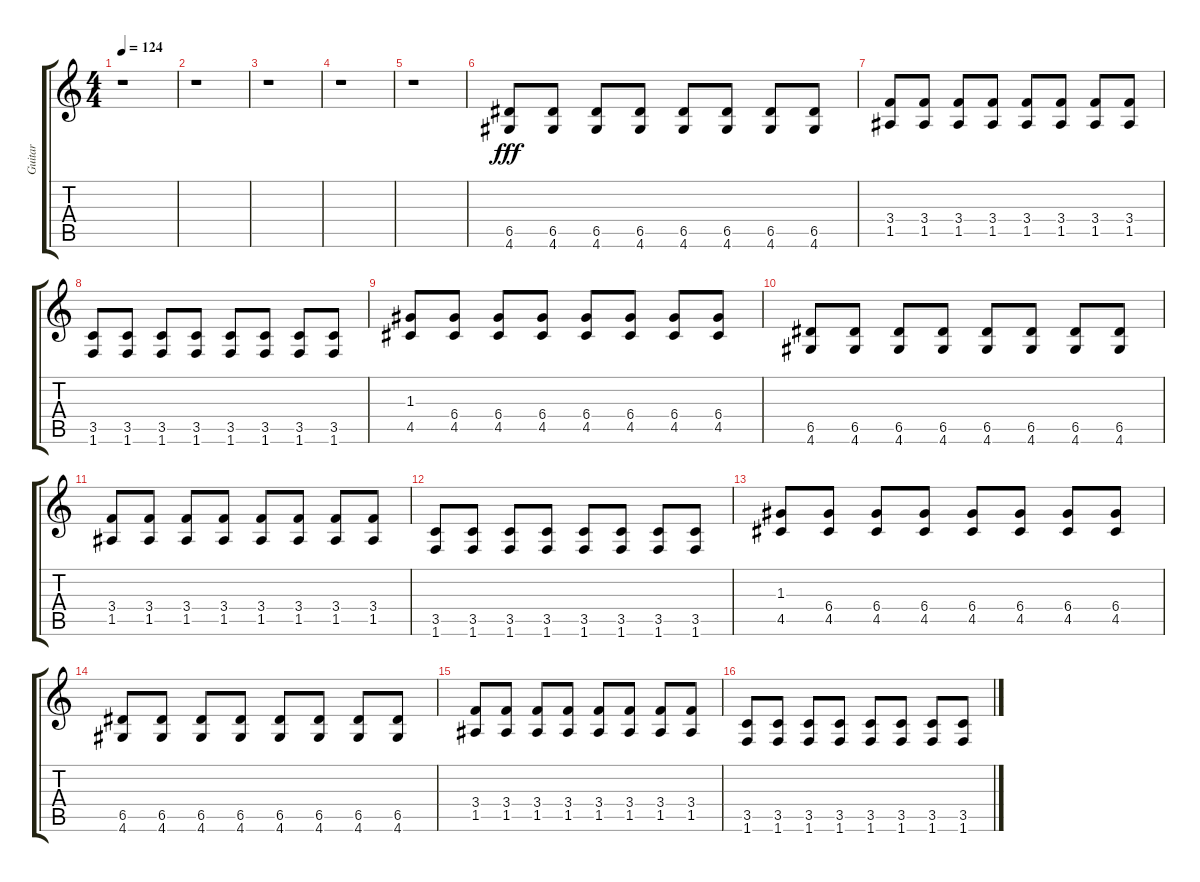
\track ("Guitar" "Guitar") {instrument distortionguitar}
\staff {score tabs}
\tuning (E4 B3 G3 D3 A2 E2) {hide}
\ts (4 4)
\tempo 124
\clef g2
\ks c
r.1{dy fff} |
r.1 |
r.1 |
r.1 |
r.1 |
(6.5 4.6).8 (6.5 4.6).8 (6.5 4.6).8 (6.5 4.6).8 (6.5 4.6).8 (6.5 4.6).8 (6.5 4.6).8 (6.5 4.6).8 |
(3.4 1.5).8 (3.4 1.5).8 (3.4 1.5).8 (3.4 1.5).8 (3.4 1.5).8 (3.4 1.5).8 (3.4 1.5).8 (3.4 1.5).8 |
(3.5 1.6).8 (3.5 1.6).8 (3.5 1.6).8 (3.5 1.6).8 (3.5 1.6).8 (3.5 1.6).8 (3.5 1.6).8 (3.5 1.6).8 |
(1.3 4.5).8 (6.4 4.5).8 (6.4 4.5).8 (6.4 4.5).8 (6.4 4.5).8 (6.4 4.5).8 (6.4 4.5).8 (6.4 4.5).8 |
(6.5 4.6).8 (6.5 4.6).8 (6.5 4.6).8 (6.5 4.6).8 (6.5 4.6).8 (6.5 4.6).8 (6.5 4.6).8 (6.5 4.6).8 |
(3.4 1.5).8 (3.4 1.5).8 (3.4 1.5).8 (3.4 1.5).8 (3.4 1.5).8 (3.4 1.5).8 (3.4 1.5).8 (3.4 1.5).8 |
(3.5 1.6).8 (3.5 1.6).8 (3.5 1.6).8 (3.5 1.6).8 (3.5 1.6).8 (3.5 1.6).8 (3.5 1.6).8 (3.5 1.6).8 |
(1.3 4.5).8 (6.4 4.5).8 (6.4 4.5).8 (6.4 4.5).8 (6.4 4.5).8 (6.4 4.5).8 (6.4 4.5).8 (6.4 4.5).8 |
(6.5 4.6).8 (6.5 4.6).8 (6.5 4.6).8 (6.5 4.6).8 (6.5 4.6).8 (6.5 4.6).8 (6.5 4.6).8 (6.5 4.6).8 |
(3.4 1.5).8 (3.4 1.5).8 (3.4 1.5).8 (3.4 1.5).8 (3.4 1.5).8 (3.4 1.5).8 (3.4 1.5).8 (3.4 1.5).8 |
(3.5 1.6).8 (3.5 1.6).8 (3.5 1.6).8 (3.5 1.6).8 (3.5 1.6).8 (3.5 1.6).8 (3.5 1.6).8 (3.5 1.6).8
